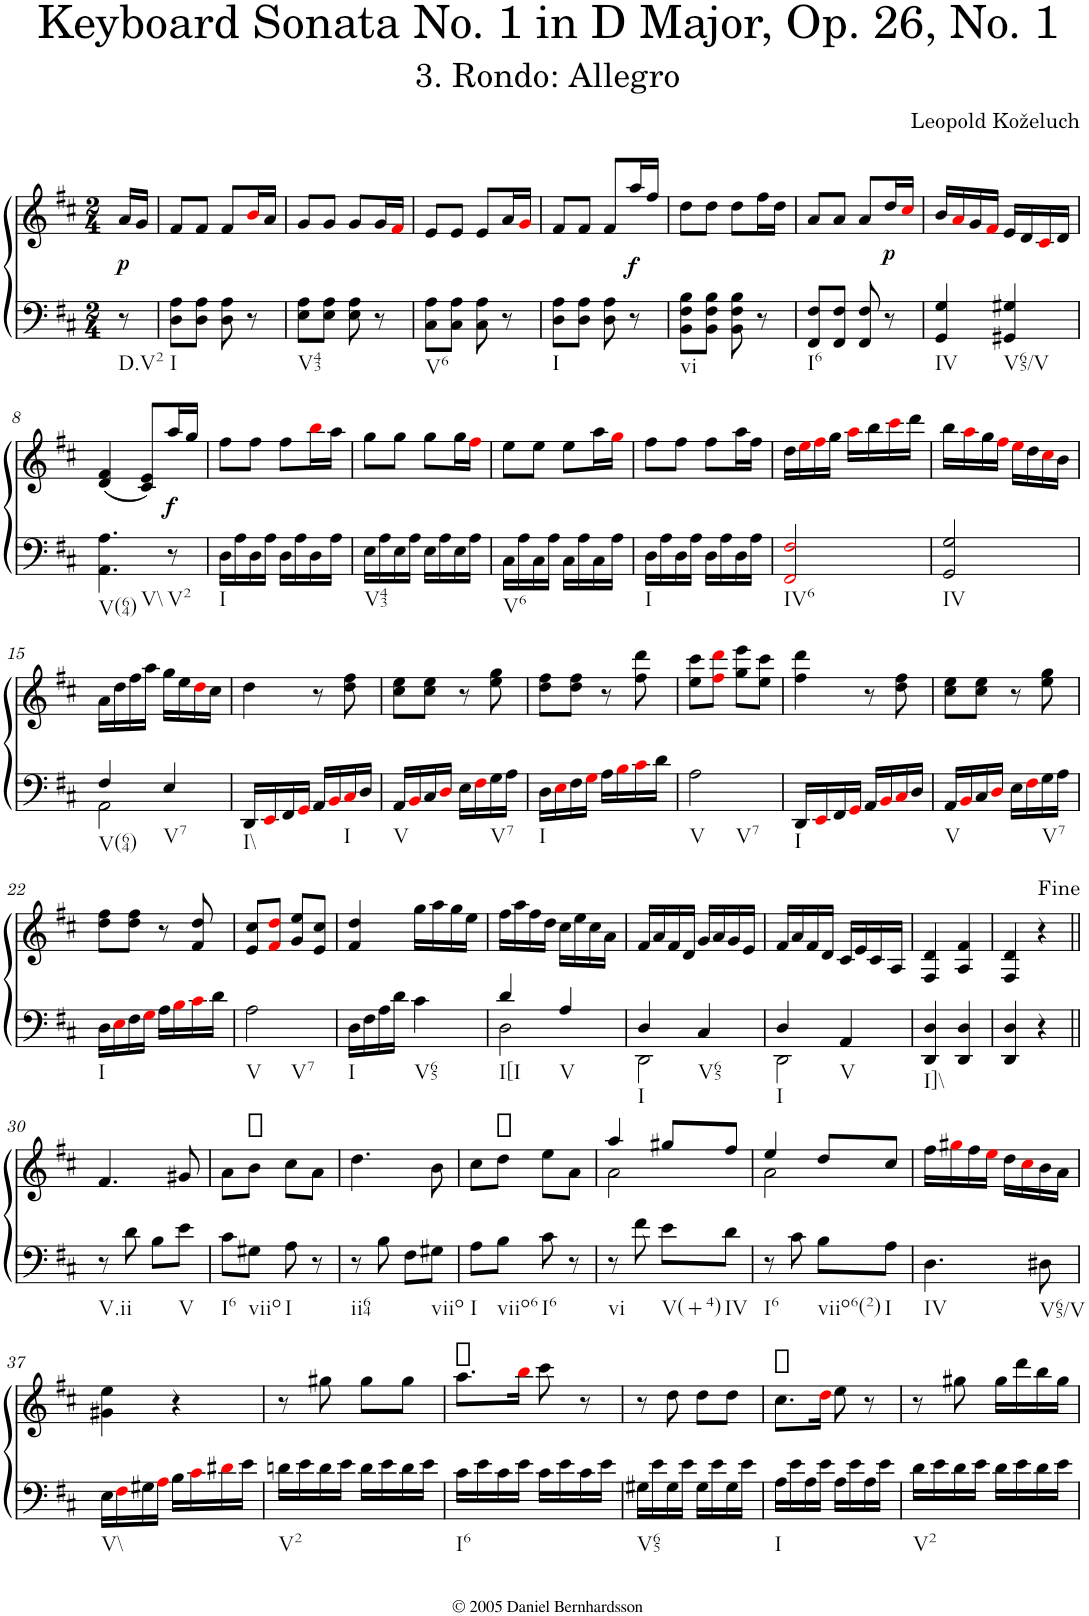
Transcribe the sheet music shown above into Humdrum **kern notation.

**kern	**kern	**dynam
*part1	*part1	*part1
*staff2	*staff1	*staff1/2
*I"Piano	*	*
*I'Pno.	*	*
*clefF4	*clefG2	*
*k[f#c#]	*k[f#c#]	*
*D:	*D:	*
*M2/4	*M2/4	*
=	=	=
!LO:TX:b:t=D.V2	!	!
!	!	!LO:DY:b
8r	16a/LL	p
.	16g/JJ	.
=1	=1	=1
!LO:TX:b:t=I	!	!
8D\ 8A\L	8f#/L	.
8D\ 8A\J	8f#/J	.
8D\ 8A\	8f#/L	.
8r	16bi/L	.
.	16a/JJ	.
=2	=2	=2
!LO:TX:b:t=V43	!	!
8E\ 8A\L	8g/L	.
8E\ 8A\J	8g/J	.
8E\ 8A\	8g/L	.
8r	16g/L	.
.	16f#i/JJ	.
=3	=3	=3
!LO:TX:b:t=V6	!	!
8C#\ 8A\L	8e/L	.
8C#\ 8A\J	8e/J	.
8C#\ 8A\	8e/L	.
8r	16a/L	.
.	16gi/JJ	.
=4	=4	=4
!LO:TX:b:t=I	!	!
8D\ 8A\L	8f#/L	.
8D\ 8A\J	8f#/J	.
8D\ 8A\	8f#/L	.
!	!	!LO:DY:b
8r	16aa/L	f
.	16ff#/JJ	.
=5	=5	=5
!LO:TX:b:t=vi	!	!
8BB\ 8F#\ 8B\L	8dd\L	.
8BB\ 8F#\ 8B\J	8dd\J	.
8BB\ 8F#\ 8B\	8dd\L	.
8r	16ff#\L	.
.	16dd\JJ	.
=6	=6	=6
!LO:TX:b:t=I6	!	!
8FF#/ 8F#/L	8a/L	.
8FF#/ 8F#/J	8a/J	.
8FF#/ 8F#/	8a/L	.
!	!	!LO:DY:b
8r	16dd/L	p
.	16cc#i/JJ	.
=7	=7	=7
!LO:TX:b:t=IV	!	!
4GG/ 4G/	16b/LL	.
.	16ai/	.
.	16g/	.
.	16f#i/JJ	.
!LO:TX:b:t=V65/V	!	!
4GG#X/ 4G#X/	16e/LL	.
.	16d/	.
.	16c#i/	.
.	16d/JJ	.
!!LO:LB:g=z
=8	=8	=8
!LO:TX:b:t=V(64)	!	!
!LO:TX:b:t=V\\	!	!
4.AA\ 4.A\	(4d/ 4f#/	.
.	8c#/ 8e/L)	.
!LO:TX:b:t=V2	!	!
!	!	!LO:DY:b
8r	16aa/L	f
.	16gg/JJ	.
=9	=9	=9
!LO:TX:b:t=I	!	!
16D\LL	8ff#\L	.
16A\	.	.
16D\	8ff#\J	.
16A\JJ	.	.
16D\LL	8ff#\L	.
16A\	.	.
16D\	16bbi\L	.
16A\JJ	16aa\JJ	.
=10	=10	=10
!LO:TX:b:t=V43	!	!
16E\LL	8gg\L	.
16A\	.	.
16E\	8gg\J	.
16A\JJ	.	.
16E\LL	8gg\L	.
16A\	.	.
16E\	16gg\L	.
16A\JJ	16ff#i\JJ	.
=11	=11	=11
!LO:TX:b:t=V6	!	!
16C#\LL	8ee\L	.
16A\	.	.
16C#\	8ee\J	.
16A\JJ	.	.
16C#\LL	8ee\L	.
16A\	.	.
16C#\	16aa\L	.
16A\JJ	16ggi\JJ	.
=12	=12	=12
!LO:TX:b:t=I	!	!
16D\LL	8ff#\L	.
16A\	.	.
16D\	8ff#\J	.
16A\JJ	.	.
16D\LL	8ff#\L	.
16A\	.	.
16D\	16aa\L	.
16A\JJ	16ff#\JJ	.
=13	=13	=13
!LO:TX:b:t=IV6	!	!
2FF#i/ 2F#i/	16dd\LL	.
.	16eei\	.
.	16ff#i\	.
.	16gg\JJ	.
.	16aai\LL	.
.	16bb\	.
.	16ccc#i\	.
.	16ddd\JJ	.
=14	=14	=14
!LO:TX:b:t=IV	!	!
2GG/ 2G/	16bb\LL	.
.	16aai\	.
.	16gg\	.
.	16ff#i\JJ	.
.	16eei\LL	.
.	16dd\	.
.	16cc#i\	.
.	16b\JJ	.
!!LO:LB:g=z
=15	=15	=15
*^	*	*
!LO:TX:b:t=V(64)	!	!	!
4F#/	2AA\	16a\LL	.
.	.	16dd\	.
.	.	16ff#\	.
.	.	16aa\JJ	.
!LO:TX:b:t=V7	!	!	!
4E/	.	16gg\LL	.
.	.	16ee\	.
.	.	16ddi\	.
.	.	16cc#\JJ	.
*v	*v	*	*
=16	=16	=16
!LO:TX:b:t=I\\	!	!
16DD/LL	4dd\	.
16EEi/	.	.
16FF#/	.	.
16GGi/JJ	.	.
16AA/LL	8r	.
16BBi/	.	.
!LO:TX:b:t=I	!	!
16C#i/	8dd\ 8ff#\	.
16D/JJ	.	.
=17	=17	=17
!LO:TX:b:t=V	!	!
16AA/LL	8cc#\ 8ee\L	.
16BBi/	.	.
16C#/	8cc#\ 8ee\J	.
16Di/JJ	.	.
16E\LL	8r	.
16F#i\	.	.
!LO:TX:b:t=V7	!	!
16G\	8ee\ 8gg\	.
16A\JJ	.	.
=18	=18	=18
!LO:TX:b:t=I	!	!
16D\LL	8dd\ 8ff#\L	.
16Ei\	.	.
16F#\	8dd\ 8ff#\J	.
16Gi\JJ	.	.
16A\LL	8r	.
16Bi\	.	.
16c#i\	8ff#\ 8ddd\	.
16d\JJ	.	.
=19	=19	=19
!LO:TX:b:t=V	!	!
!LO:TX:b:t=V7	!	!
2A\	8ee\ 8ccc#\L	.
.	8ff#i\ 8dddi\J	.
.	8gg\ 8eee\L	.
.	8ee\ 8ccc#\J	.
=20	=20	=20
!LO:TX:b:t=I	!	!
16DD/LL	4ff#\ 4ddd\	.
16EEi/	.	.
16FF#/	.	.
16GGi/JJ	.	.
16AA/LL	8r	.
16BBi/	.	.
16C#i/	8dd\ 8ff#\	.
16D/JJ	.	.
=21	=21	=21
!LO:TX:b:t=V	!	!
16AA/LL	8cc#\ 8ee\L	.
16BBi/	.	.
16C#/	8cc#\ 8ee\J	.
16Di/JJ	.	.
16E\LL	8r	.
16F#i\	.	.
!LO:TX:b:t=V7	!	!
16G\	8ee\ 8gg\	.
16A\JJ	.	.
!!LO:LB:g=z
=22	=22	=22
!LO:TX:b:t=I	!	!
16D\LL	8dd\ 8ff#\L	.
16Ei\	.	.
16F#\	8dd\ 8ff#\J	.
16Gi\JJ	.	.
16A\LL	8r	.
16Bi\	.	.
16c#i\	8f#/ 8dd/	.
16d\JJ	.	.
=23	=23	=23
!LO:TX:b:t=V	!	!
!LO:TX:b:t=V7	!	!
2A\	8e/ 8cc#/L	.
.	8f#i/ 8ddi/J	.
.	8g/ 8ee/L	.
.	8e/ 8cc#/J	.
=24	=24	=24
!LO:TX:b:t=I	!	!
16D\LL	4f#/ 4dd/	.
16F#\	.	.
16A\	.	.
16d\JJ	.	.
!LO:TX:b:t=V65	!	!
4c#\	16gg\LL	.
.	16aa\	.
.	16gg\	.
.	16ee\JJ	.
=25	=25	=25
*^	*	*
!LO:TX:b:t=I[I	!	!	!
4d/	2D\	16ff#\LL	.
.	.	16aa\	.
.	.	16ff#\	.
.	.	16dd\JJ	.
!LO:TX:b:t=V	!	!	!
4A/	.	16cc#\LL	.
.	.	16ee\	.
.	.	16cc#\	.
.	.	16a\JJ	.
=26	=26	=26	=26
!LO:TX:b:t=I	!	!	!
4D/	2DD\	16f#/LL	.
.	.	16a/	.
.	.	16f#/	.
.	.	16d/JJ	.
!LO:TX:b:t=V65	!	!	!
4C#/	.	16g/LL	.
.	.	16a/	.
.	.	16g/	.
.	.	16e/JJ	.
=27	=27	=27	=27
!LO:TX:b:t=I	!	!	!
4D/	2DD\	16f#/LL	.
.	.	16a/	.
.	.	16f#/	.
.	.	16d/JJ	.
!LO:TX:b:t=V	!	!	!
4AA/	.	16c#/LL	.
.	.	16e/	.
.	.	16c#/	.
.	.	16A/JJ	.
*v	*v	*	*
=28	=28	=28
!LO:TX:b:t=I]\\	!	!
4DD/ 4D/	4F#/ 4d/	.
4DD/ 4D/	4A/ 4f#/	.
=29	=29	=29
4DD/ 4D/	4F#/ 4d/	.
4r	4r	.
!!LO:LB:g=z
=30||	=30||	=30||
!LO:TX:b:t=V.ii	!	!
8r	4.f#/	.
8d\	.	.
8B\L	.	.
!LO:TX:b:t=V	!	!
8e\J	8g#X/	.
=31	=31	=31
!LO:TX:b:t=I6	!	!
8c#\L	8a\L	.
!LO:TX:b:t=viio	!	!
8G#X\J	8b\J	.
!LO:TX:b:t=I	!	!
8A\	8cc#\L	.
8r	8a\J	.
=32	=32	=32
!LO:TX:b:t=ii64	!	!
8r	4.dd\	.
8B\	.	.
8F#\L	.	.
!LO:TX:b:t=viio	!	!
8G#X\J	8b\	.
=33	=33	=33
!LO:TX:b:t=I	!	!
8A\L	8cc#\L	.
!LO:TX:b:t=viio6	!	!
8B\J	8dd\J	.
!LO:TX:b:t=I6	!	!
8c#\	8ee\L	.
8r	8a\J	.
=34	=34	=34
*	*^	*
!LO:TX:b:t=vi	!	!	!
8r	4aa/	2a\	.
8f#\	.	.	.
!LO:TX:b:t=V(+4)	!	!	!
8e\L	8gg#X/L	.	.
!LO:TX:b:t=IV	!	!	!
8d\J	8ff#/J	.	.
=35	=35	=35	=35
!LO:TX:b:t=I6	!	!	!
8r	4ee/	2a\	.
8c#\	.	.	.
!LO:TX:b:t=viio6(2)	!	!	!
8B\L	8dd/L	.	.
!LO:TX:b:t=I	!	!	!
8A\J	8cc#/J	.	.
*	*v	*v	*
=36	=36	=36
!LO:TX:b:t=IV	!	!
4.D\	16ff#\LL	.
.	16gg#Xi\	.
.	16ff#\	.
.	16eei\JJ	.
.	16dd\LL	.
.	16cc#i\	.
!LO:TX:b:t=V65/V	!	!
8D#X\	16b\	.
.	16a\JJ	.
!!LO:LB:g=z
=37	=37	=37
!LO:TX:b:t=V\\	!	!
16E\LL	4g#X\ 4ee\	.
16F#i\	.	.
16G#X\	.	.
16Ai\JJ	.	.
16B\LL	4r	.
16c#i\	.	.
16d#Xi\	.	.
16e\JJ	.	.
=38	=38	=38
!LO:TX:b:t=V2	!	!
16dn\LL	8r	.
16e\	.	.
16d\	8gg#X\	.
16e\JJ	.	.
16d\LL	8gg#\L	.
16e\	.	.
16d\	8gg#\J	.
16e\JJ	.	.
=39	=39	=39
!LO:TX:b:t=I6	!	!
16c#\LL	8.aa\L	.
16e\	.	.
16c#\	.	.
16e\JJ	16bbi\Jk	.
16c#\LL	8ccc#\	.
16e\	.	.
16c#\	8r	.
16e\JJ	.	.
=40	=40	=40
!LO:TX:b:t=V65	!	!
16G#X\LL	8r	.
16e\	.	.
16G#\	8dd\	.
16e\JJ	.	.
16G#\LL	8dd\L	.
16e\	.	.
16G#\	8dd\J	.
16e\JJ	.	.
=41	=41	=41
!LO:TX:b:t=I	!	!
16A\LL	8.cc#\L	.
16e\	.	.
16A\	.	.
16e\JJ	16ddi\Jk	.
16A\LL	8ee\	.
16e\	.	.
16A\	8r	.
16e\JJ	.	.
=42	=42	=42
!LO:TX:b:t=V2	!	!
16d\LL	8r	.
16e\	.	.
16d\	8gg#X\	.
16e\JJ	.	.
16d\LL	16gg#\LL	.
16e\	16ddd\	.
16d\	16bb\	.
16e\JJ	16gg#\JJ	.
=	=	=
*-	*-	*-
